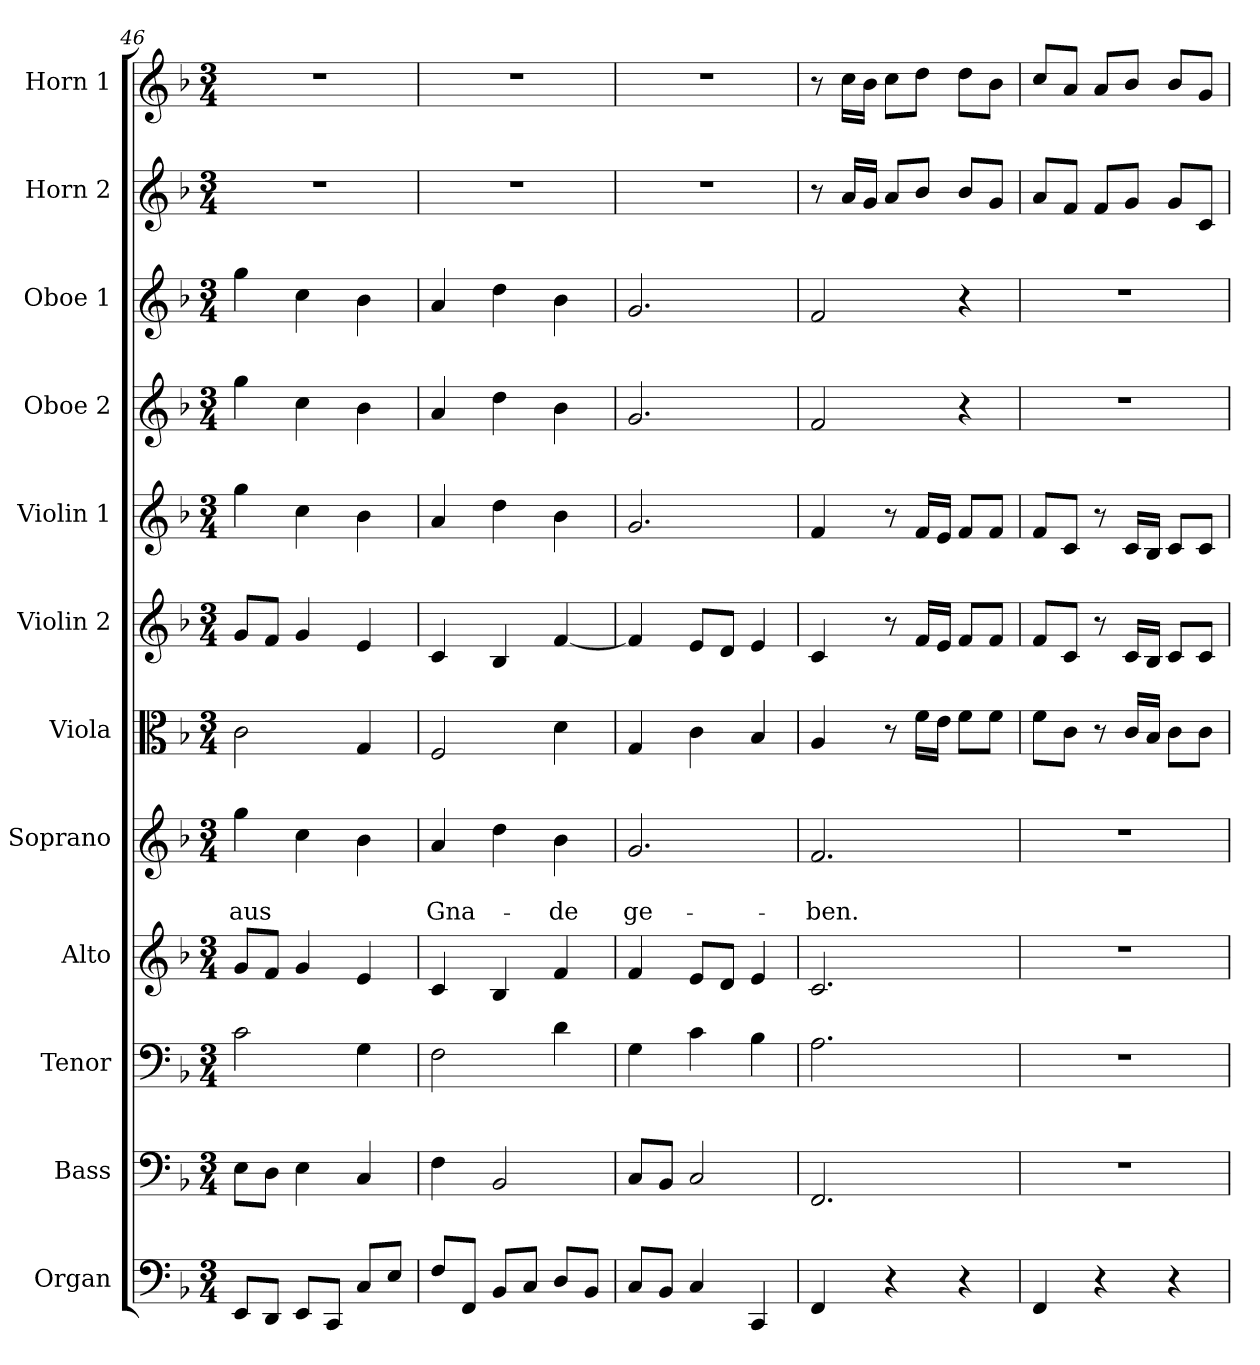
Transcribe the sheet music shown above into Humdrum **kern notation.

**kern	**kern	**kern	**kern	**kern	**text	**text	**kern	**kern	**kern	**kern	**kern	**kern	**kern
*part12	*part11	*part10	*part9	*part8	*part8	*part8	*part7	*part6	*part5	*part4	*part3	*part2	*part1
*staff12	*staff11	*staff10	*staff9	*staff8	*staff8	*staff8	*staff7	*staff6	*staff5	*staff4	*staff3	*staff2	*staff1
*I"Organ	*I"Bass	*I"Tenor	*I"Alto	*I"Soprano	*	*	*I"Viola	*I"Violin 2	*I"Violin 1	*I"Oboe 2	*I"Oboe 1	*I"Horn 2	*I"Horn 1
*I'Org	*I'B.	*I'T.	*I'A.	*I'S.	*	*	*I'Vla	*I'Vn2	*I'Vn1	*I'O1	*I'O1	*I'H2	*I'H1
*clefF4	*clefF4	*clefF4	*clefG2	*clefG2	*	*	*clefC3	*clefG2	*clefG2	*clefG2	*clefG2	*clefG2	*clefG2
*k[b-]	*k[b-]	*k[b-]	*k[b-]	*k[b-]	*	*	*k[b-]	*k[b-]	*k[b-]	*k[b-]	*k[b-]	*k[b-]	*k[b-]
*F:	*F:	*F:	*F:	*F:	*	*	*F:	*F:	*F:	*F:	*F:	*F:	*F:
*M3/4	*M3/4	*M3/4	*M3/4	*M3/4	*	*	*M3/4	*M3/4	*M3/4	*M3/4	*M3/4	*M3/4	*M3/4
=46	=46	=46	=46	=46	=46	=46	=46	=46	=46	=46	=46	=46	=46
8EE/L	8E\L	2c\	8g/L	4gg\	.	aus	2c\	8g/L	4gg\	4gg\	4gg\	2.r	2.r
8DD/J	8D\J	.	8f/J	.	.	.	.	8f/J	.	.	.	.	.
8EE/L	4E\	.	4g/	4cc\	.	.	.	4g/	4cc\	4cc\	4cc\	.	.
8CC/J	.	.	.	.	.	.	.	.	.	.	.	.	.
8C/L	4C/	4G\	4e/	4b-\	.	.	4G/	4e/	4b-\	4b-\	4b-\	.	.
8E/J	.	.	.	.	.	.	.	.	.	.	.	.	.
=47	=47	=47	=47	=47	=47	=47	=47	=47	=47	=47	=47	=47	=47
8F/L	4F\	2F\	4c/	4a/	.	Gna-	2F/	4c/	4a/	4a/	4a/	2.r	2.r
8FF/J	.	.	.	.	.	.	.	.	.	.	.	.	.
8BB-/L	2BB-/	.	4B-/	4dd\	.	.	.	4B-/	4dd\	4dd\	4dd\	.	.
8C/J	.	.	.	.	.	.	.	.	.	.	.	.	.
8D/L	.	4d\	4f/	4b-\	.	-de	4d\	[4f/	4b-\	4b-\	4b-\	.	.
8BB-/J	.	.	.	.	.	.	.	.	.	.	.	.	.
=48	=48	=48	=48	=48	=48	=48	=48	=48	=48	=48	=48	=48	=48
8C/L	8C/L	4G\	4f/	2.g/	.	ge-	4G/	4f/]	2.g/	2.g/	2.g/	2.r	2.r
8BB-/J	8BB-/J	.	.	.	.	.	.	.	.	.	.	.	.
4C/	2C/	4c\	8e/L	.	.	.	4c\	8e/L	.	.	.	.	.
.	.	.	8d/J	.	.	.	.	8d/J	.	.	.	.	.
4CC/	.	4B-\	4e/	.	.	.	4B-/	4e/	.	.	.	.	.
=49	=49	=49	=49	=49	=49	=49	=49	=49	=49	=49	=49	=49	=49
4FF/	2.FF/	2.A\	2.c/	2.f/	.	-ben.	4A/	4c/	4f/	2f/	2f/	8r	8r
.	.	.	.	.	.	.	.	.	.	.	.	16a/LL	16cc\LL
.	.	.	.	.	.	.	.	.	.	.	.	16g/JJ	16b-\JJ
4r	.	.	.	.	.	.	8r	8r	8r	.	.	8a/L	8cc\L
.	.	.	.	.	.	.	16f\LL	16f/LL	16f/LL	.	.	8b-/J	8dd\J
.	.	.	.	.	.	.	16e\JJ	16e/JJ	16e/JJ	.	.	.	.
4r	.	.	.	.	.	.	8f\L	8f/L	8f/L	4r	4r	8b-/L	8dd\L
.	.	.	.	.	.	.	8f\J	8f/J	8f/J	.	.	8g/J	8b-\J
!!LO:PB:g=z
=50	=50	=50	=50	=50	=50	=50	=50	=50	=50	=50	=50	=50	=50
4FF/	2.r	2.r	2.r	2.r	.	.	8f\L	8f/L	8f/L	2.r	2.r	8a/L	8cc/L
.	.	.	.	.	.	.	8c\J	8c/J	8c/J	.	.	8f/J	8a/J
4r	.	.	.	.	.	.	8r	8r	8r	.	.	8f/L	8a/L
.	.	.	.	.	.	.	16c/LL	16c/LL	16c/LL	.	.	8g/J	8b-/J
.	.	.	.	.	.	.	16B-/JJ	16B-/JJ	16B-/JJ	.	.	.	.
4r	.	.	.	.	.	.	8c\L	8c/L	8c/L	.	.	8g/L	8b-/L
.	.	.	.	.	.	.	8c\J	8c/J	8c/J	.	.	8c/J	8g/J
=	=	=	=	=	=	=	=	=	=	=	=	=	=
*-	*-	*-	*-	*-	*-	*-	*-	*-	*-	*-	*-	*-	*-
